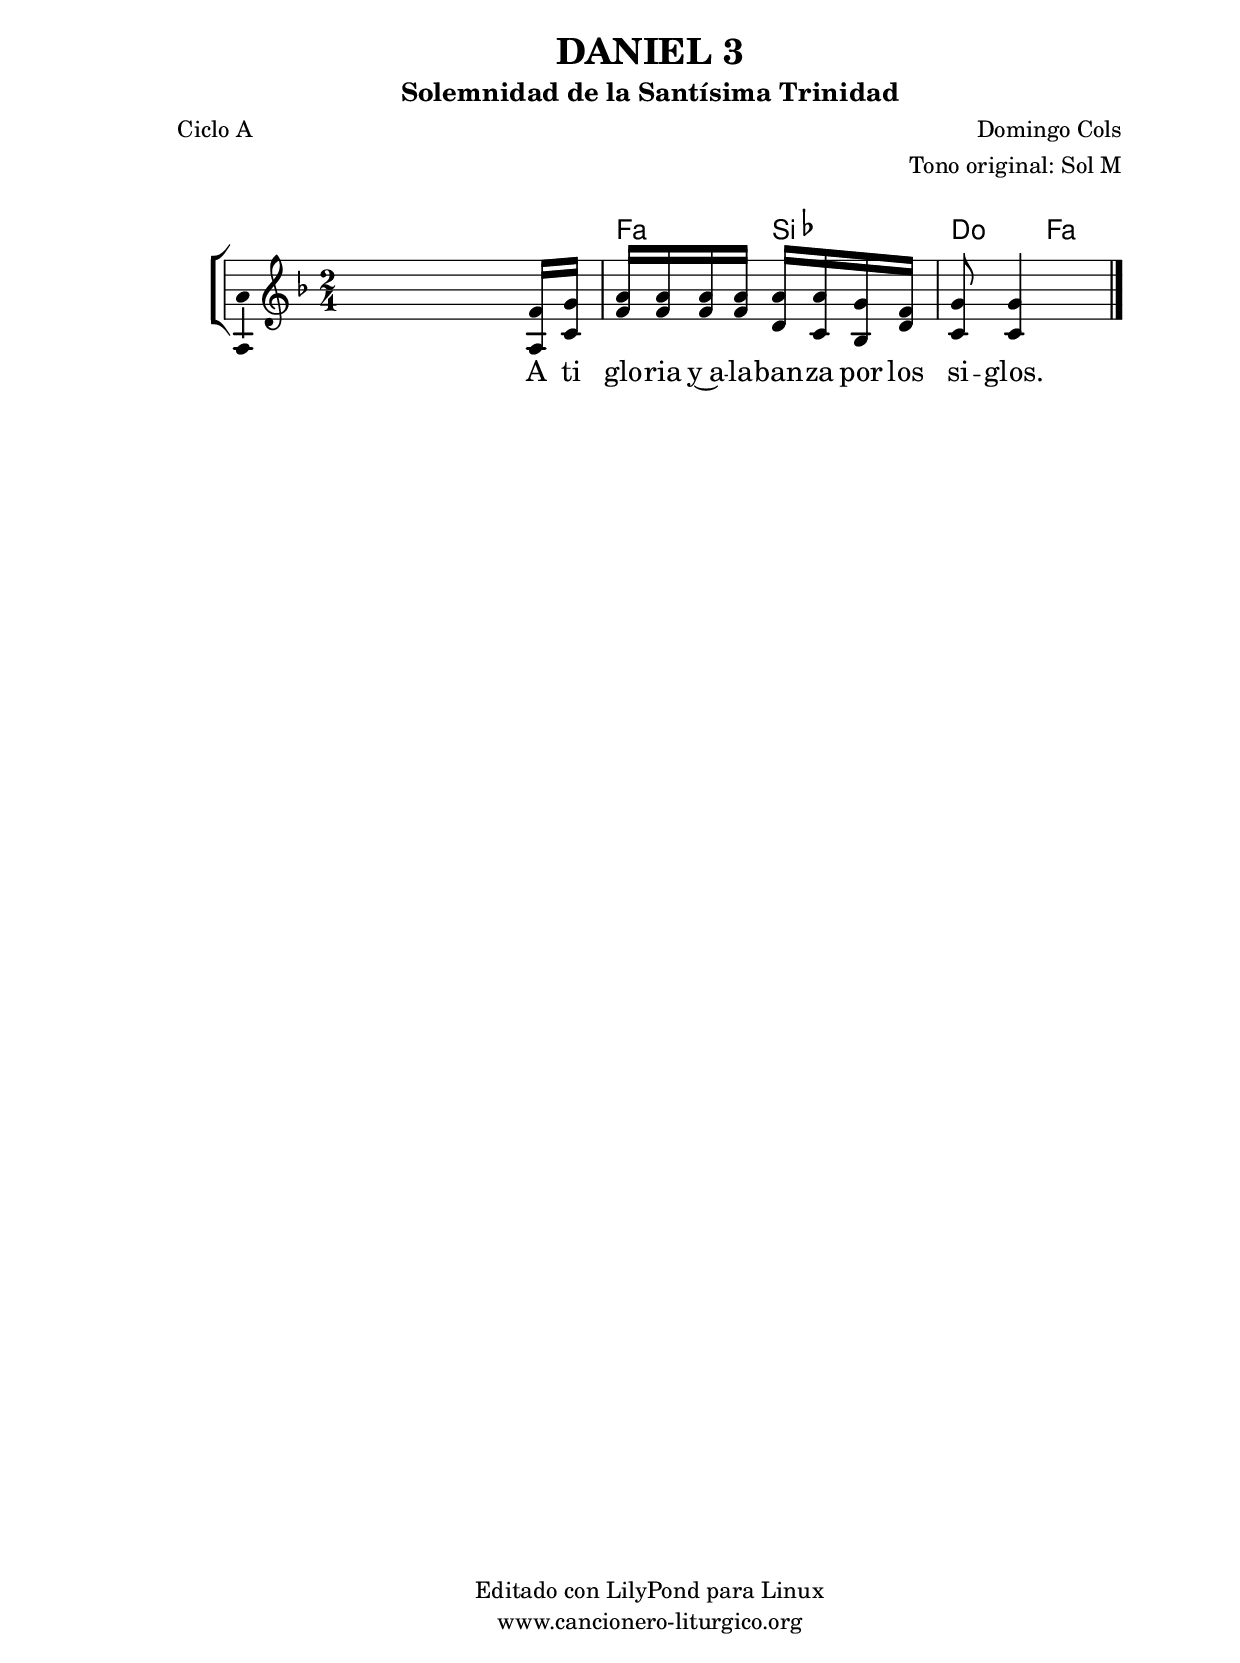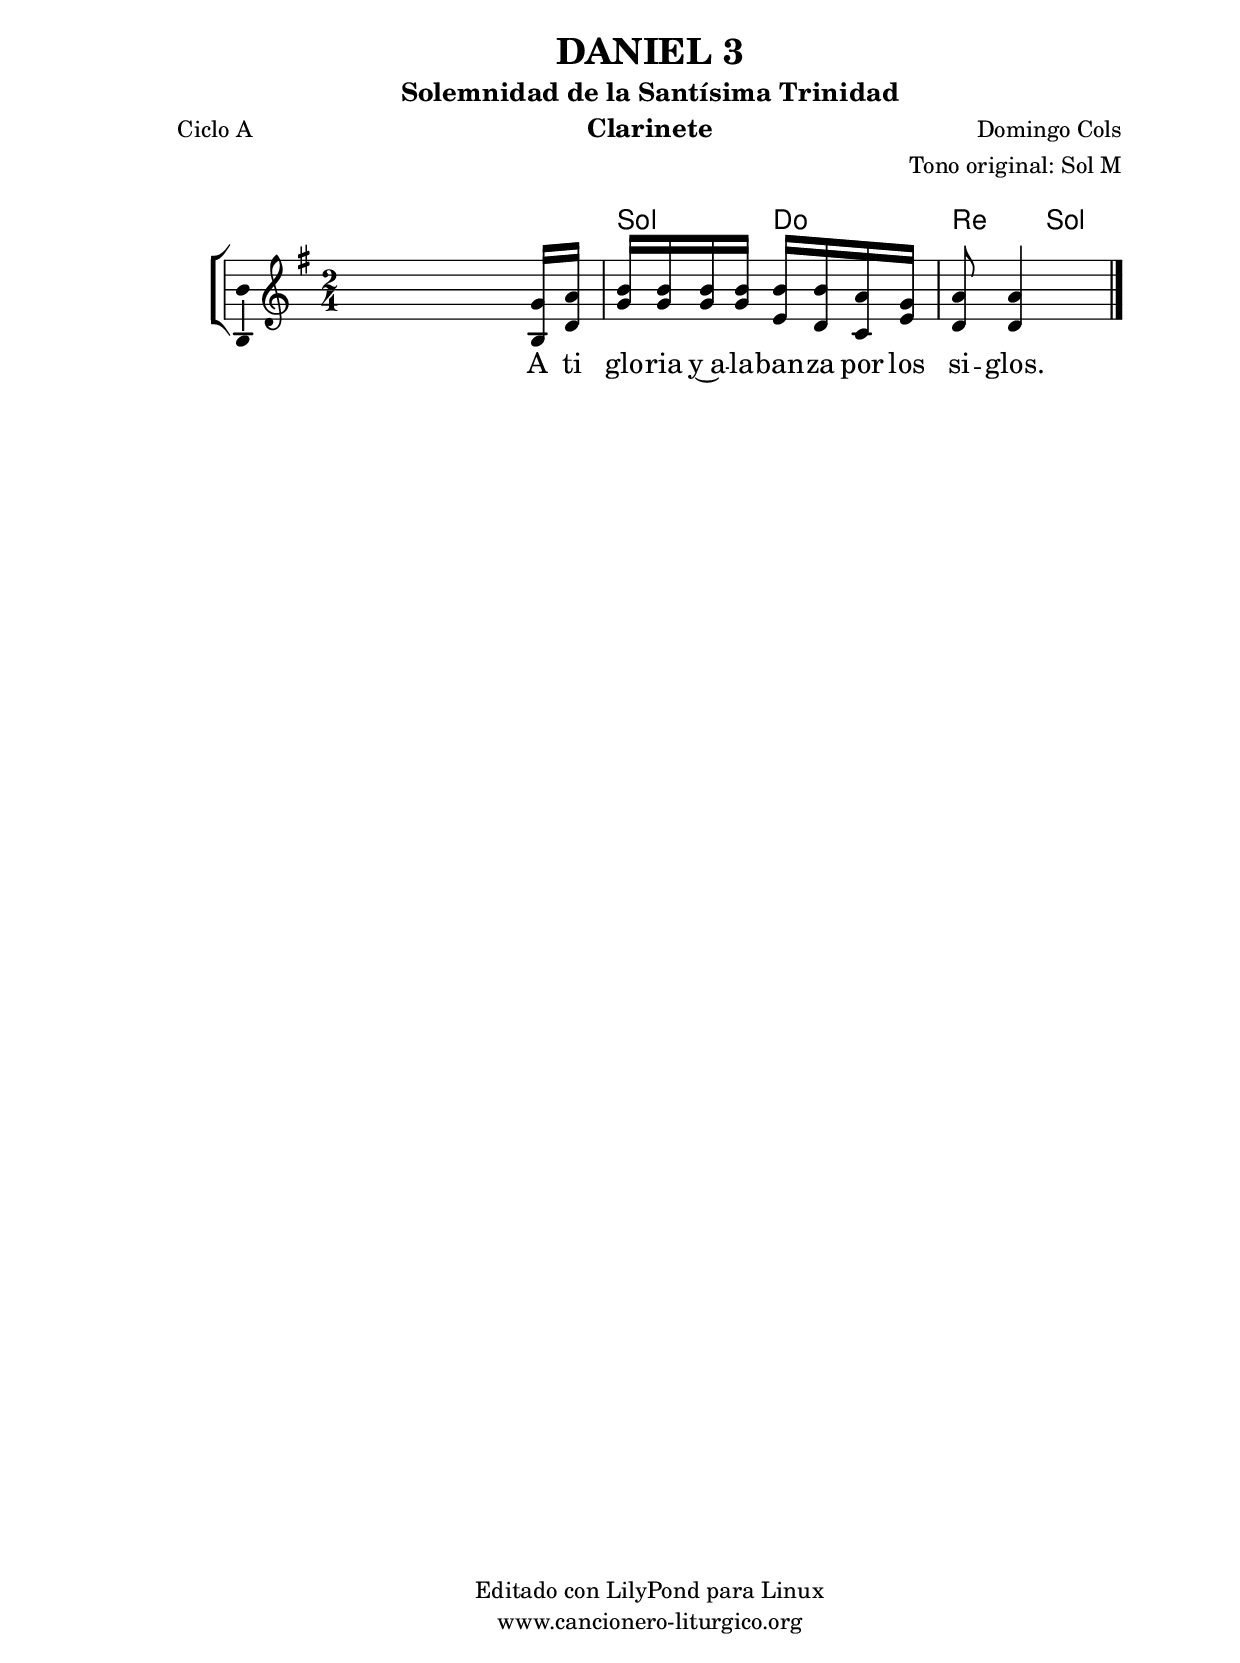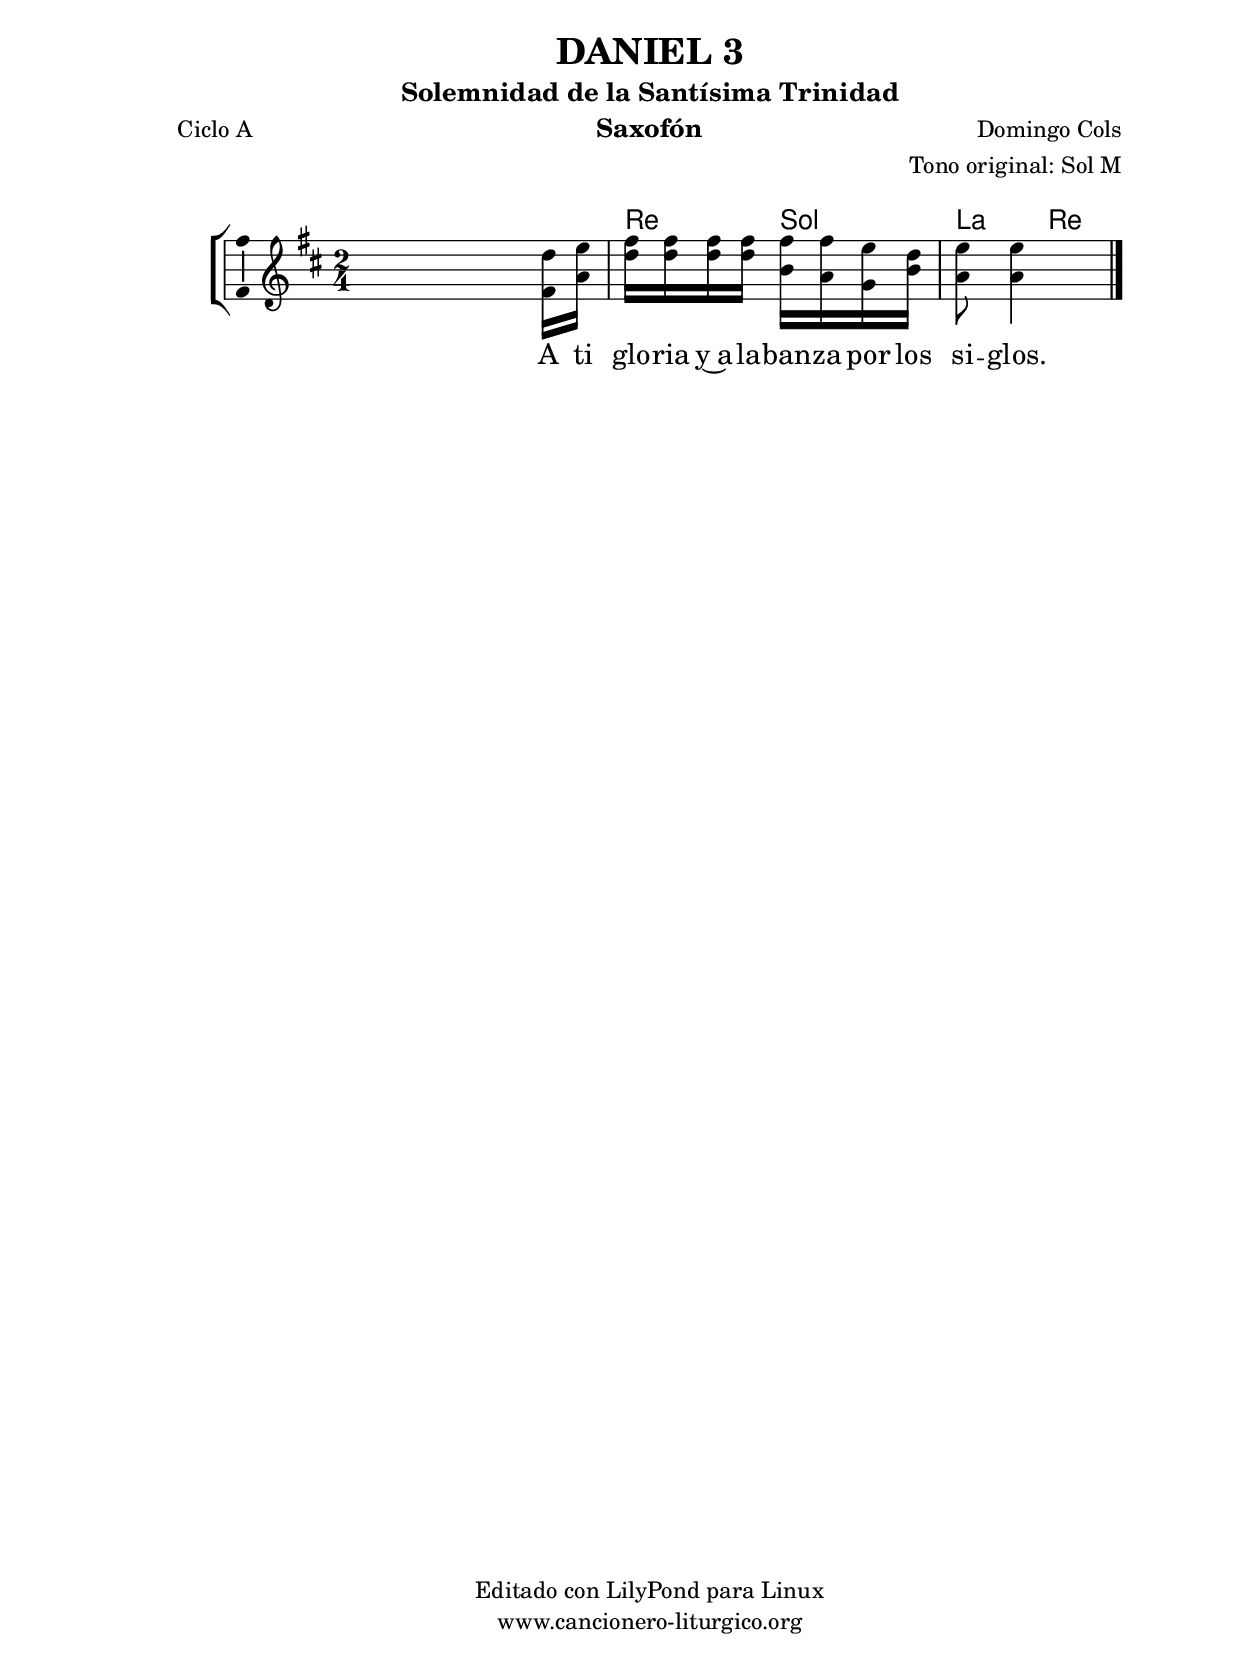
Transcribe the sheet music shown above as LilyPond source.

%
%para convertir .midi en .wav:
%timidity filename.midi -Ow -o finename.wav
%
%
%Para convertir de .wav a .mp3:
%lame -h -m j filename.wav
%
%
%para escuchar el midi:
%timidity nombrefichero.midi
%


%versión de lilypond para la que se ha escrito esta partitura:
\version "2.16.0"

	%Tamaño papel
	#(set-default-paper-size "a4")
	%Tamaño partitura
	#(set-global-staff-size 20)
	%No responde al pulsar sobre una nota
	#(ly:set-option 'point-and-click #f)

%parámetros del encabezamiento:
\header {
	title = "DANIEL 3"
	subtitle = "Solemnidad de la Santísima Trinidad"
	composer = "Domingo Cols"
	poet = "Ciclo A"
	meter = ""
	arranger = "Tono original: Sol M"
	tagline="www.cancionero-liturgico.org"
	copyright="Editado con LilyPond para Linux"
	}

%parámetros asociados al papel:
\paper  {
	oddHeaderMarkup = \markup {\fill-line { \on-the-fly #not-first-page \fromproperty #'header:title \on-the-fly #not-first-page \fromproperty #'header:composer }}
	evenHeaderMarkup = \markup {\fill-line { \fromproperty #'header:composer \fromproperty #'header:title }}
	#(set-paper-size "a4")
	print-page-number = ##f
	first-page-number = 1
	print-first-page-number = ##f
%	head-separation = 3.0 \cm
	top-margin = 2.0 \cm
	bottom-margin = 0.5\cm
%%%	bottom-margin = -1.0\cm
	left-margin = 3.0 \cm
	line-width = 16.0 \cm 
	indent = 8\mm
	interscoreline = 2.\mm
	between-system-space = 15\mm
%	para que las partituras no llenen la hoja:
	ragged-bottom = ##t
%	idem para la última hoja:
	ragged-last-bottom = ##f
%	para que las partituras llenen el ancho del papel:
	ragged-last = ##f
	after-title-space = 2.5 \cm
%page-count=1
%system-count=1

	%Flexible Vertical Spacing
%	markup-markup-spacing =
%	#'((basic-distance . 15) (minimum-distance . 15) (padding . 3))
	markup-system-spacing =
	#'((basic-distance . 15) (minimum-distance . 15) (padding . 3))
	system-system-spacing =
	#'((basic-distance . 15) (minimum-distance . 15) (padding . 3))
	score-system-spacing =
	#'((basic-distance . 15) (minimum-distance . 15) (padding . 5))
%	top-system-spacing = % header
%	#'((basic-distance . 8) (minimum-distance . 0) (padding . 3))
%	top-markup-spacing =
%	#'((basic-distance . 20) (minimum-distance . 20) (padding . 3))
	last-bottom-spacing = % footer
	#'((basic-distance . 5) (minimum-distance . 5) (padding . 3))
%	score-markup-spacing =
%	#'((basic-distance . 16) (minimum-distance . 13) (padding . 3))

	}


%parámetros que afectan a toda la partitura:
global =  {
	%clave de sol (G):
	\clef G
	%armadura:
	\transpose g f
	\key g \major
	\tempo 8=100
	\set Score.tempoHideNote = ##t
	}


acordes = {
	\italianChords
	\chordmode {
	\transpose g f
{

s2
g4 c d g

	}
	}
}


melodia = 
	\transpose g f
{
	\relative c''{

\time 2/4
s4 s8
<<
{
g16 a
b16 b b b b b a g
a8 a4
}
{
b,16 d
g16 g g g e d c e
d8 d4
}
>>
s8

	\bar "|."
	}
	}


texto = \lyricmode {
A ti glo -- ria y~a -- la -- ban -- za por los si -- glos.
	}


acordesStaff = \context ChordNames = acordesStaff <<
	\set chordChanges = ##t
	\acordes
	>>


vozStaff = \context Voice = vozStaff
\with {\consists "Ambitus_engraver"}
<<
%	\set Staff.instrumentName = ""
%	\set Staff.shortInstrumentName = ""
%	\set Staff.midiInstrument = #"clarinet"
%	\set Staff.midiInstrument = #"cello"
%	\set Staff.midiInstrument = #"flute"
	\set Staff.midiInstrument = #"electric guitar (jazz)"
%	\set Staff.midiInstrument = #"english horn"
%	\set Staff.midiInstrument = #"violin"
%	\set Staff.midiInstrument = #"glockenspiel"
	\set Staff.midiMinimumVolume = #0.7
	\set Staff.midiMaximumVolume = #0.9
	\global
	\melodia
	>>


textoStaff = \context Lyrics = textoStaff <<
	\lyricsto vozStaff \texto
	>>

\book {
	\score {
		\context ChoirStaff {
			\override StaffGroup.SystemStartBracket #'collapse-height = #1
			\override Score.SystemStartBar #'collapse-height = #1
			<<
			\acordesStaff
			\vozStaff
			\textoStaff
			>>
			}
		\layout {
	    		\context {
				\Lyrics
				\override LyricText #'font-size = #2
				}
	   		 \context {
				\Score
				%fontSize = #3
				\override StaffSymbol #'staff-space = #(magstep +3)
				%\override Beam #'thickness = #0.55
				%\override SpacingSpanner #'spacing-increment = #1.0
				%\override Slur #'height-limit = #1.5
				}
			}
		}
	\score {
		\unfoldRepeats
		\context ChoirStaff {
			<<
			\acordesStaff
			\vozStaff
			>>
			}
		\midi {
	  		\context {
	  			\Score
				tempoWholesPerMinute = #(ly:make-moment 70 4)
				}
			}
		}
	}

%Partitura para clarinete
#(define output-suffix "C")
\book {
	\header{
		instrument = "Clarinete"
		}
	\score {
		\context ChoirStaff {
			\override StaffGroup.SystemStartBracket #'collapse-height = #1
			\override Score.SystemStartBar #'collapse-height = #1
\transpose c d
			<<
			\acordesStaff
			\vozStaff
			\textoStaff
			>>
			}
		\layout {
	    		\context {
				\Lyrics
				\override LyricText #'font-size = #2
				}
	   		 \context {
				\Score
				%fontSize = #3
				\override StaffSymbol #'staff-space = #(magstep +3)
				%\override Beam #'thickness = #0.55
				%\override SpacingSpanner #'spacing-increment = #1.0
				%\override Slur #'height-limit = #1.5
				}
			}
		}
	}

%Partitura para saxofón
#(define output-suffix "S")
\book {
	\header{
		instrument = "Saxofón"
		}
	\score {
		\context ChoirStaff {
			\override StaffGroup.SystemStartBracket #'collapse-height = #1
			\override Score.SystemStartBar #'collapse-height = #1
\transpose c a
			<<
			\acordesStaff
			\vozStaff
			\textoStaff
			>>
			}
		\layout {
	    		\context {
				\Lyrics
				\override LyricText #'font-size = #2
				}
	   		 \context {
				\Score
				%fontSize = #3
				\override StaffSymbol #'staff-space = #(magstep +3)
				%\override Beam #'thickness = #0.55
				%\override SpacingSpanner #'spacing-increment = #1.0
				%\override Slur #'height-limit = #1.5
				}
			}
		}
	}

